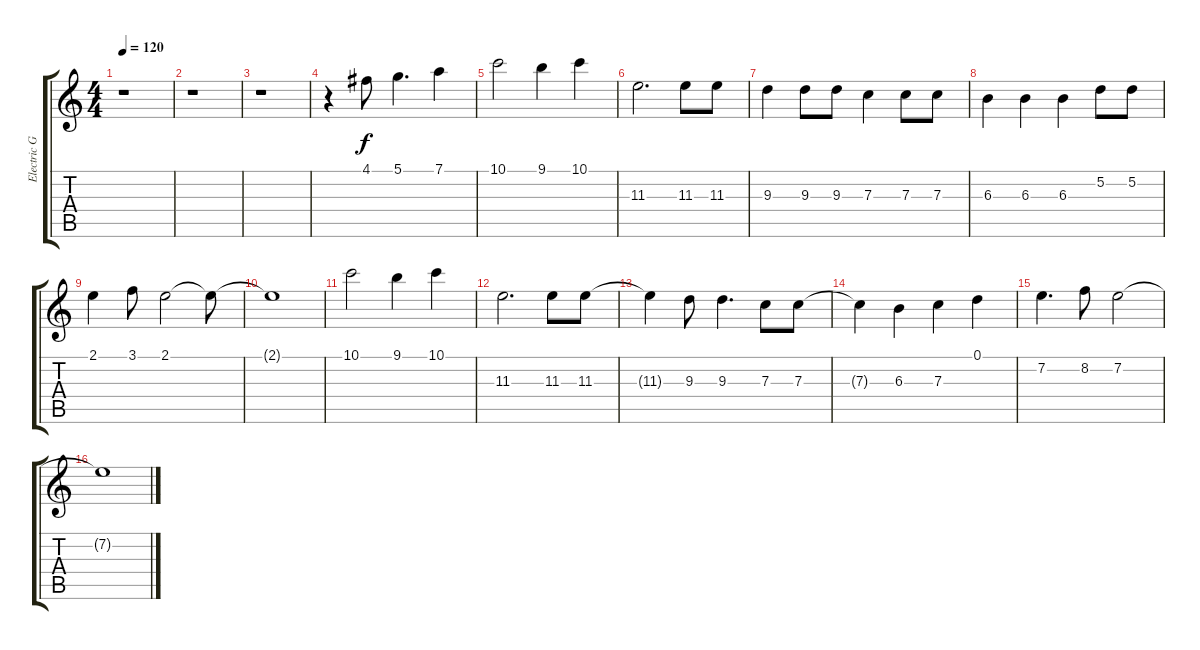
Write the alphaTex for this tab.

\track ("Electric Guitar 1-2" "Electric G") {instrument distortionguitar}
\staff {score tabs}
\tuning (D4 A3 F3 C3 G2 D2) {hide}
\ts (4 4)
\tempo 120
\clef g2
\ks c
r.1{dy f} |
r.1 |
r.1 |
r.4 4.1.8 5.1.4{d} 7.1.4 |
10.1.2 9.1.4 10.1.4 |
11.3.2{d} 11.3.8 11.3.8 |
9.3.4 9.3.8 9.3.8 7.3.4 7.3.8 7.3.8 |
6.3.4 6.3.4 6.3.4 5.2.8 5.2.8 |
2.1.4 3.1.8 2.1.2 2.1{t}.8 |
2.1{t}.1 |
10.1.2 9.1.4 10.1.4 |
11.3.2{d} 11.3.8 11.3.8 |
11.3{t}.4 9.3.8 9.3.4{d} 7.3.8 7.3.8 |
7.3{t}.4 6.3.4 7.3.4 0.1.4 |
7.2.4{d} 8.2.8 7.2.2 |
7.2{t}.1
